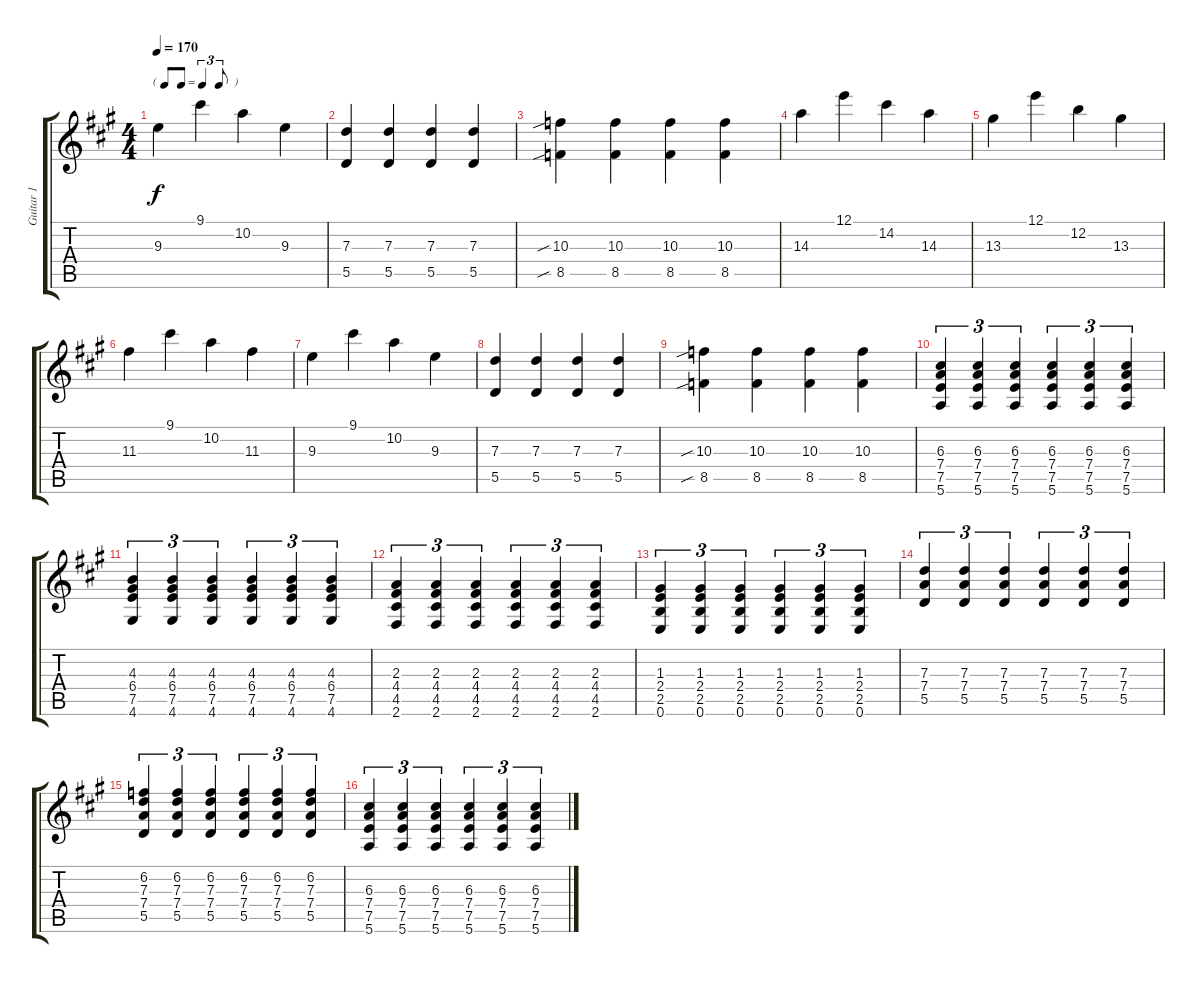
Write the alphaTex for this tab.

\track ("Guitar 1" "Guitar 1") {instrument overdrivenguitar}
\staff {score tabs}
\tuning (E4 B3 G3 D3 A2 E2) {hide}
\ts (4 4)
\tf triplet8th
\tempo 170
\clef g2
\ks a
9.3.4{dy f} 9.1.4 10.2.4 9.3.4 |
(7.3 5.5).4 (7.3 5.5).4 (7.3 5.5).4 (7.3 5.5).4 |
(10.3{sib} 8.5{sib}).4 (10.3 8.5).4 (10.3 8.5).4 (10.3 8.5).4 |
14.3.4{volume 7} 12.1.4 14.2.4 14.3.4 |
13.3.4 12.1.4 12.2.4 13.3.4 |
11.3.4 9.1.4 10.2.4 11.3.4 |
9.3.4 9.1.4 10.2.4 9.3.4 |
(7.3 5.5).4 (7.3 5.5).4 (7.3 5.5).4 (7.3 5.5).4 |
(10.3{sib} 8.5{sib}).4 (10.3 8.5).4 (10.3 8.5).4 (10.3 8.5).4 |
(6.3 7.4 7.5 5.6).4{tu (3 2)} (6.3 7.4 7.5 5.6).4{tu (3 2)} (6.3 7.4 7.5 5.6).4{tu (3 2)} (6.3 7.4 7.5 5.6).4{tu (3 2)} (6.3 7.4 7.5 5.6).4{tu (3 2)} (6.3 7.4 7.5 5.6).4{tu (3 2)} |
(4.3 6.4 7.5 4.6).4{tu (3 2)} (4.3 6.4 7.5 4.6).4{tu (3 2)} (4.3 6.4 7.5 4.6).4{tu (3 2)} (4.3 6.4 7.5 4.6).4{tu (3 2)} (4.3 6.4 7.5 4.6).4{tu (3 2)} (4.3 6.4 7.5 4.6).4{tu (3 2)} |
(2.3 4.4 4.5 2.6).4{tu (3 2)} (2.3 4.4 4.5 2.6).4{tu (3 2)} (2.3 4.4 4.5 2.6).4{tu (3 2)} (2.3 4.4 4.5 2.6).4{tu (3 2)} (2.3 4.4 4.5 2.6).4{tu (3 2)} (2.3 4.4 4.5 2.6).4{tu (3 2)} |
(1.3 2.4 2.5 0.6).4{tu (3 2)} (1.3 2.4 2.5 0.6).4{tu (3 2)} (1.3 2.4 2.5 0.6).4{tu (3 2)} (1.3 2.4 2.5 0.6).4{tu (3 2)} (1.3 2.4 2.5 0.6).4{tu (3 2)} (1.3 2.4 2.5 0.6).4{tu (3 2)} |
(7.3 7.4 5.5).4{tu (3 2)} (7.3 7.4 5.5).4{tu (3 2)} (7.3 7.4 5.5).4{tu (3 2)} (7.3 7.4 5.5).4{tu (3 2)} (7.3 7.4 5.5).4{tu (3 2)} (7.3 7.4 5.5).4{tu (3 2)} |
(6.2 7.3 7.4 5.5).4{tu (3 2)} (6.2 7.3 7.4 5.5).4{tu (3 2)} (6.2 7.3 7.4 5.5).4{tu (3 2)} (6.2 7.3 7.4 5.5).4{tu (3 2)} (6.2 7.3 7.4 5.5).4{tu (3 2)} (6.2 7.3 7.4 5.5).4{tu (3 2)} |
(6.3 7.4 7.5 5.6).4{tu (3 2)} (6.3 7.4 7.5 5.6).4{tu (3 2)} (6.3 7.4 7.5 5.6).4{tu (3 2)} (6.3 7.4 7.5 5.6).4{tu (3 2)} (6.3 7.4 7.5 5.6).4{tu (3 2)} (6.3 7.4 7.5 5.6).4{tu (3 2)}
